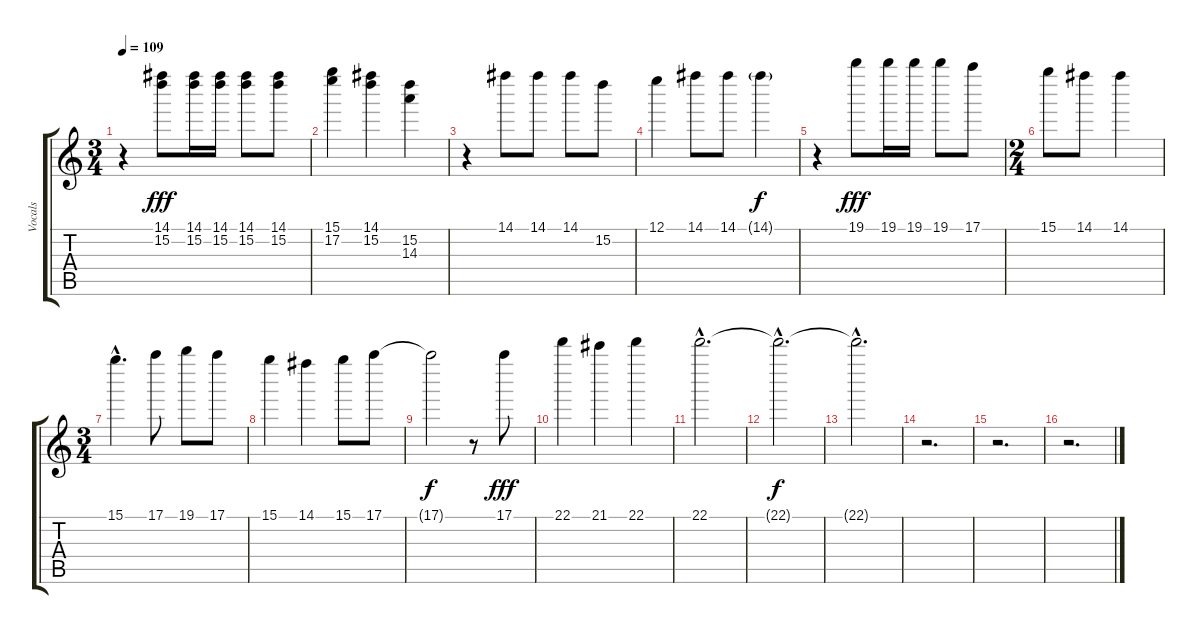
\track ("Vocals" "Vocals") {instrument whistle}
\staff {score tabs}
\tuning (E6 B5 G5 D5 A4 E4) {hide}
\ts (3 4)
\tempo 109
\clef g2
\ks c
r.4{dy fff} (14.1 15.2).8 (14.1 15.2).16 (14.1 15.2).16 (14.1 15.2).8 (14.1 15.2).8 |
(15.1 17.2).4 (14.1 15.2).4 (15.2 14.3).4 |
r.4 14.1.8 14.1.8 14.1.8 15.2.8 |
12.1.4 14.1.8 14.1.8 14.1{g}.4{dy f} |
r.4 19.1.8{dy fff} 19.1.16 19.1.16 19.1.8 17.1.8 |
\ts (2 4)
15.1.8 14.1.8 14.1.4 |
\ts (3 4)
15.1{hac}.4{d} 17.1.8 19.1.8 17.1.8 |
15.1.4 14.1.4 15.1.8 17.1.8 |
17.1{t}.2{dy f} r.8 17.1.8{dy fff} |
22.1.4 21.1.4 22.1.4 |
22.1{hac}.2{d volume 0} |
22.1{hac t}.2{d dy f} |
22.1{hac t}.2{d} |
r.2{d} |
r.2{d} |
r.2{d}
